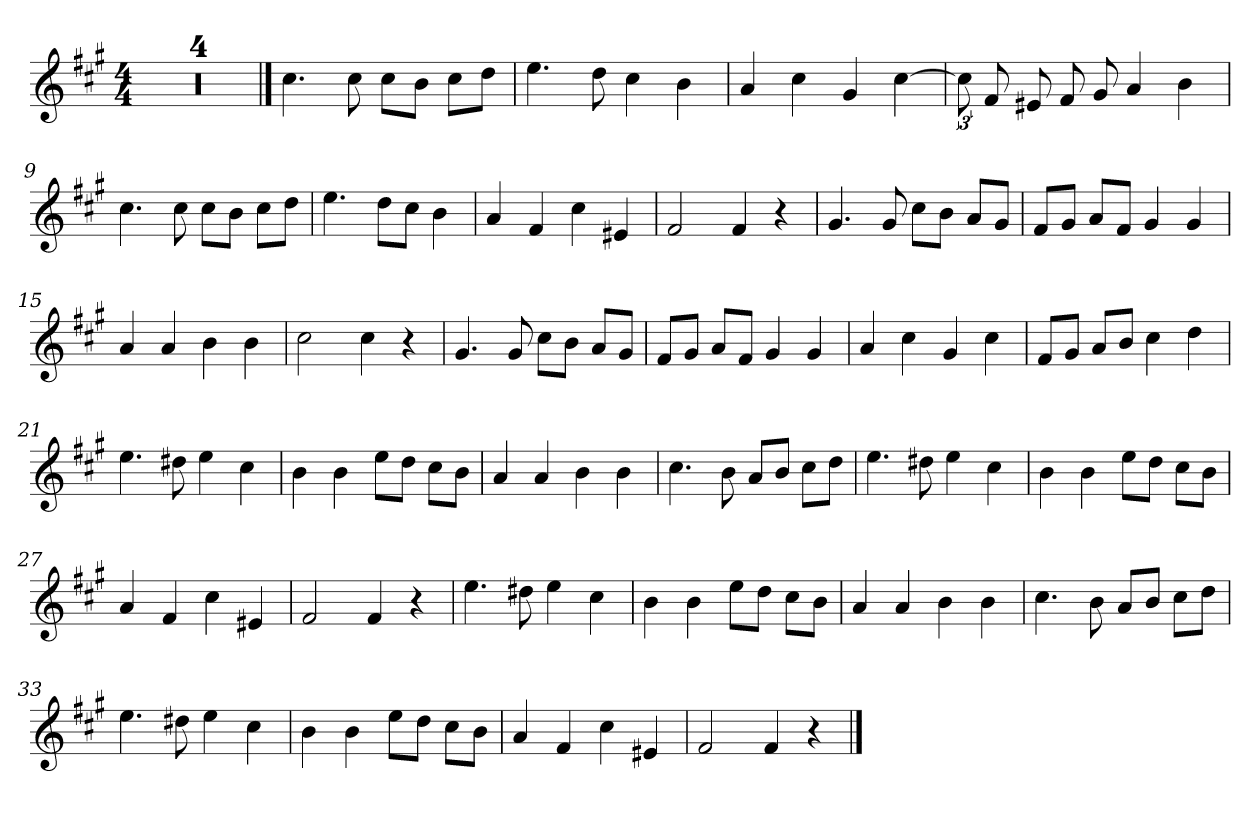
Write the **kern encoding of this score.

**kern
*part1
*staff1
*clefG2
*k[f#c#g#]
*f#:
*M4/4
=1
1r
=2
1r
=3
1r
=4
1r
==5
4.cc#
8cc#
8cc#\L
8b\J
8cc#\L
8dd\J
=6
4.ee
8dd
4cc#
4b
=7
4a
4cc#
4g#
[4cc#
=8
12cc#]
8f#
8e#X
8f#
8g#
4a
4b
=9
4.cc#
8cc#
8cc#\L
8b\J
8cc#\L
8dd\J
=10
4.ee
8dd\L
8cc#\J
4b
=11
4a
4f#
4cc#
4e#X
=12
2f#
4f#
4r
=13
4.g#
8g#
8cc#\L
8b\J
8a/L
8g#/J
=14
8f#/L
8g#/J
8a/L
8f#/J
4g#
4g#
=15
4a
4a
4b
4b
=16
2cc#
4cc#
4r
=17
4.g#
8g#
8cc#\L
8b\J
8a/L
8g#/J
=18
8f#/L
8g#/J
8a/L
8f#/J
4g#
4g#
=19
4a
4cc#
4g#
4cc#
=20
8f#/L
8g#/J
8a/L
8b/J
4cc#
4dd
=21
4.ee
8dd#X
4ee
4cc#
=22
4b
4b
8ee\L
8dd\J
8cc#\L
8b\J
=23
4a
4a
4b
4b
=24
4.cc#
8b
8a/L
8b/J
8cc#\L
8dd\J
=25
4.ee
8dd#X
4ee
4cc#
=26
4b
4b
8ee\L
8dd\J
8cc#\L
8b\J
=27
4a
4f#
4cc#
4e#X
=28
2f#
4f#
4r
=29
4.ee
8dd#X
4ee
4cc#
=30
4b
4b
8ee\L
8dd\J
8cc#\L
8b\J
=31
4a
4a
4b
4b
=32
4.cc#
8b
8a/L
8b/J
8cc#\L
8dd\J
=33
4.ee
8dd#X
4ee
4cc#
=34
4b
4b
8ee\L
8dd\J
8cc#\L
8b\J
=35
4a
4f#
4cc#
4e#X
=36
2f#
4f#
4r
==
*-
